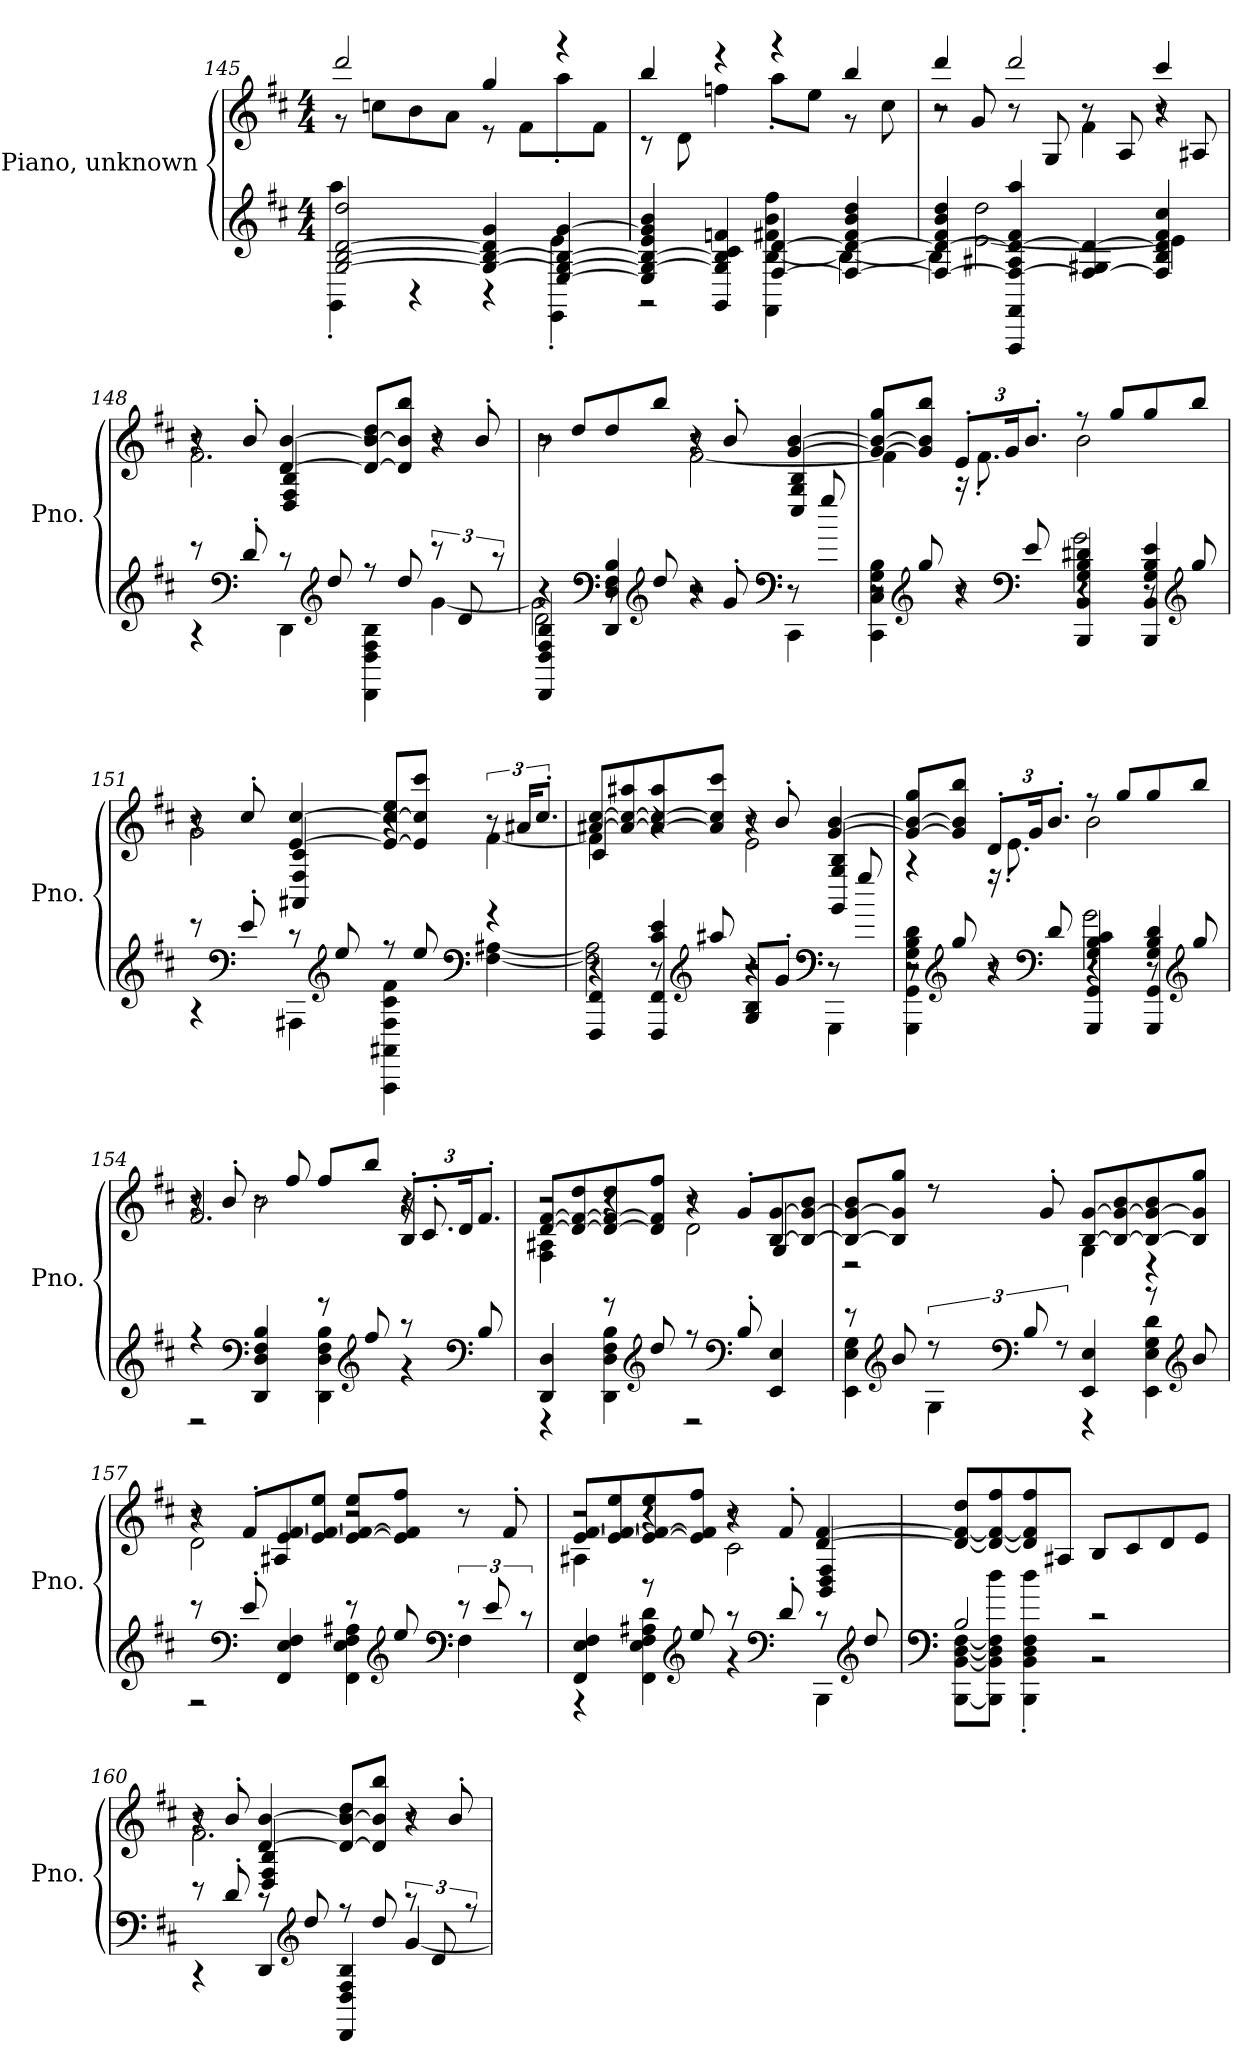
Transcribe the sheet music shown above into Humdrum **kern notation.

**kern	**kern
*part1	*part1
*staff2	*staff1
*I"Piano, unknown	*
*I'Pno.	*
!!LO:LB:g=z
*clefG2	*clefG2
*k[f#c#]	*k[f#c#]
*M4/4	*M4/4
=145	=145
*^	*^
[2G/ [2B/ [2d/ 2dd/	4GG\' 4aa\'	2ddd/	8r
.	.	.	8ccn\L
.	4r	.	8b\
.	.	.	8a\J
4G/_ 4B/_ 4d/] 4g/	4r	4gg/	8r
.	.	.	8f#\L
[4E/ 4G/_ 4B/_ [4g/	4EE\' 4e\'	4r	8aa'\
.	.	.	8f#\J
=146	=146	=146	=146
4E/] 4G/_ 4B/_ 4e/ 4g/] 4b/	2r	4bb/	8r
.	.	.	8d\
4GG/ 4G/] 4B/] 4c#/ 4fn/	.	4r	4ffn\
[4F#/ [4d/	4FF#\ [4B\ 4f#X\ 4b\ 4ff#\	4r	8aa'\L
.	.	.	8ee\J
4F#/_ 4d/_ 4f#/ 4b/ 4dd/	4B\_	4bb/	8r
.	.	.	8cc#\
=147	=147	=147	=147
*	*	*	*^
4F#/_ 4d/_ 4f#/ 4b/ 4dd/	4B\]	4ddd/	2r	8r
.	.	.	.	8g/
4FFF#/ 4FF#/ 4F#/_ 4A#X/ 4d/_ 4f#/ 4aa/	[2e\ 2dd\	2ddd/	.	8r
.	.	.	.	8G/
4F#/_ 4G#X/ 4d/_	.	.	4f#\	8r
.	.	.	.	8A/
4F#/] 4B/ 4d/] 4f#/ 4cc#/	4e\]	4ccc#/	4r	8r
.	.	.	.	8A#X/
!!LO:LB:g=z	!!	!!
=148	=148	=148	=148	=148
8r	4r	8r	2.f#\	4r
*clefF4	*	*	*	*
8d'/	.	8b'/	.	.
8r	4DD\	[4d/ [4b/	.	4D/ 4F#/ 4B/
*clefG2	*	*	*	*
8dd/	.	.	.	.
8r	4DD\ 4D\ 4F#\ 4B\	8d/_ 8b/_ 8dd/L	.	2r
8dd/	.	8d/] 8b/] 8bb/J	.	.
12r	[4g\	8r	4r	.
12d/	.	.	.	.
.	.	8b'/	.	.
12r	.	.	.	.
=149	=149	=149	=149	=149
*^	*^	*	*	*
4DD/ 4D/ 4F#/ 4B/	2d\	4r	2g\]	8r	2b\	2r
.	.	.	.	8dd/L	.	.
*clefF4	*	*	*	*	*	*
8r	.	4DD/ 4D/ 4F#/ 4B/	.	8dd/	.	.
*clefG2	*	*	*	*	*	*
8dd/	.	.	.	8bb/J	.	.
8r	2r	2r	4r	8r	[2f#\	4r
8g'/	.	.	.	8b'/	.	.
*clefF4	*	*	*	*	*	*
8r	.	.	4CC#\	[4g/ [4b/	.	4C#/ 4G/ 4B/
8gg/	.	.	.	.	.	.
*	*	*v	*v	*	*	*
*	*	*	*	*v	*v
!!LO:PB:g=z
=150	=150	=150	=150	=150
8r	4CC#\ 4C#\ 4G\ 4B\	2r	8g/_ 8b/_ 8gg/L	4f#\]
*clefG2	*	*	*	*
8gg/	.	.	8g/] 8b/] 8bb/J	.
*	*	*	*Xbrackettup	*
8r	4r	.	12e'/L	16r
.	.	.	.	8.f#'\
.	.	.	24g/K	.
*clefF4	*	*	*	*
8e/	.	.	12.b'/J	.
4BBB/ 4BB/ 4G/ 4B/ 4d#X/	2g\	4r	8r	2b\
.	.	.	8gg/L	.
8r	.	4BBB/ 4BB/ 4G/ 4B/ 4e/	8gg/	.
*clefG2	*	*	*	*
8gg/	.	.	8bb/J	.
*	*v	*v	*	*
=151	=151	=151	=151
*	*	*	*^
8r	4r	8r	2g\	4r
*clefF4	*	*	*	*
8e'/	.	8cc#'/	.	.
8r	4AAA#X\	[4e/ [4cc#/	.	4AA#X/ 4F#/ 4c#/
*clefG2	*	*	*	*
8ee/	.	.	.	.
8r	4AAA#\ 4AA#X\ 4F#\ 4c#\ 4f#\	8e/_ 8cc#/_ 8ee/L	4r	2r
8ee/	.	8e/] 8cc#/] 8ccc#/J	.	.
*clefF4	*	*	*	*
*	*	*brackettup	*	*
4r	[4F#\ [4A#X\	12r	[4f#\	.
.	.	24a#X/KL	.	.
.	.	12.cc#'/J	.	.
!!LO:LB:g=z	!!	!!
=152	=152	=152	=152	=152
*	*^	*	*	*
4FFF#/ 4FF#/	2F#\] 2A#\]	4r	[8a#X/ [8cc#/L	4f#\]	4c#/
.	.	.	8a#/_ 8cc#/_ 8aa#X/	.	.
8r	.	4FFF#/ 4FF#/ 4c#/ 4e/	8a#/_ 8cc#/_ 8aa#/	4r	4r
*clefG2	*	*	*	*	*
8aa#X/	.	.	8a#/] 8cc#/] 8ccc#/J	.	.
8G/ 8B/L	4r	2r	8r	2e\	4r
8g'/J	.	.	8b'/	.	.
*clefF4	*	*	*	*	*
8r	4GGG\	.	[4g/ [4b/	.	4GG/ 4G/ 4B/
8gg/	.	.	.	.	.
*	*	*	*	*v	*v
=153	=153	=153	=153	=153
8r	4GGG\ 4GG\ 4G\ 4B\ 4d\	2r	8g/_ 8b/_ 8gg/L	4r
*clefG2	*	*	*	*
8gg/	.	.	8g/] 8b/] 8bb/J	.
*	*	*	*Xbrackettup	*
8r	4r	.	12d'/L	16r
.	.	.	.	8.e'\
.	.	.	24g/K	.
*clefF4	*	*	*	*
8d/	.	.	12.b'/J	.
4GGG/ 4GG/ 4G/ 4B/ 4c#/	2g\	4r	8r	2b\
.	.	.	8gg/L	.
8r	.	4GGG/ 4GG/ 4G/ 4B/ 4d/	8gg/	.
*clefG2	*	*	*	*
8gg/	.	.	8bb/J	.
*	*v	*v	*	*
!!LO:LB:g=z
=154	=154	=154	=154
*	*	*	*^
4r	2r	8r	4r	2.f#/
.	.	8b'/	.	.
*clefF4	*	*	*	*
4DD/ 4D/ 4F#/ 4B/	.	8r	2b\	.
.	.	8ff#/	.	.
8r	4DD\ 4D\ 4F#\ 4B\	8ff#/L	.	.
*clefG2	*	*	*	*
8ff#/	.	8bb/J	.	.
8r	4r	12B'/L	4r	16r
.	.	.	.	8.c#'/
.	.	24d/K	.	.
*clefF4	*	*	*	*
8B/	.	12.f#'/J	.	.
=155	=155	=155	=155	=155
4DD/ 4D/	4r	[8d/ [8f#/L	4F#\ 4A#X\	2r
.	.	8d/_ 8f#/_ 8dd/	.	.
8r	4DD\ 4D\ 4F#\ 4B\	8d/_ 8f#/_ 8dd/	4r	.
*clefG2	*	*	*	*
8dd/	.	8d/] 8f#/] 8ff#/J	.	.
8r	2r	8r	2d\	4r
*clefF4	*	*	*	*
8B'/	.	8g'/L	.	.
4EE/ 4E/	.	[8B/ [8g/	.	4G/
.	.	8B/_ 8g/_ 8b/J	.	.
*	*	*	*v	*v
!!LO:LB:g=z
=156	=156	=156	=156
8r	4EE\ 4E\ 4G\	8B/_ 8g/_ 8b/L	2r
*clefG2	*	*	*
8b/	.	8B/] 8g/] 8gg/J	.
12r	4G\	8r	.
*clefF4	*	*	*
12B/	.	.	.
.	.	8g'/	.
12r	.	.	.
4EE/ 4E/	4r	[8B/ [8g/L	4G\
.	.	8B/_ 8g/_ 8b/	.
8r	4EE\ 4E\ 4G\ 4d\	8B/_ 8g/_ 8b/	4r
*clefG2	*	*	*
8b/	.	8B/] 8g/] 8gg/J	.
=157	=157	=157	=157
*	*	*	*^
8r	2r	8r	2d\	4r
*clefF4	*	*	*	*
8e'/	.	8f#'/L	.	.
4FF#/ 4E/ 4F#/	.	[8e/ [8f#/	.	4A#X/
.	.	8e/_ 8f#/_ 8ee/J	.	.
8r	4FF#\ 4E\ 4F#\ 4A#X\	8e/_ 8f#/_ 8ee/L	2r	2r
*clefG2	*	*	*	*
8ee/	.	8e/] 8f#/] 8ff#/J	.	.
*clefF4	*	*	*	*
12r	4F#\	8r	.	.
12e/	.	.	.	.
.	.	8f#'/	.	.
12r	.	.	.	.
!!LO:LB:g=z	!!	!!
=158	=158	=158	=158	=158
4FF#/ 4E/ 4F#/	4r	[8e/ [8f#/L	4A#X\	2r
.	.	8e/_ 8f#/_ 8ee/	.	.
8r	4FF#\ 4E\ 4F#\ 4A#X\ 4d\	8e/_ 8f#/_ 8ee/	4r	.
*clefG2	*	*	*	*
8ee/	.	8e/] 8f#/] 8ff#/J	.	.
8r	4r	8r	2c#\	4r
*clefF4	*	*	*	*
8d'/	.	8f#'/	.	.
8r	4BBB\	[4d/ [4f#/	.	4BB/ 4D/ 4F#/
*clefG2	*	*	*	*
8dd/	.	.	.	.
*	*	*v	*v	*v
=159	=159	=159
*clefF4	*	*
2B/	[8BBB\ [8BB\ [8D\ [8F#\L	8d/_ 8f#/_ 8dd/L
.	8BBB\] 8BB\] 8D\] 8F#\] 8dd\J	8d/_ 8f#/_ 8ff#/
.	4BBB\' 4BB\' 4D\' 4F#\' 4dd\'	8d/] 8f#/] 8ff#/
.	.	8A#X/J
2r	2r	8B/L
.	.	8c#/
.	.	8d/
.	.	8e/J
=160	=160	=160
*	*	*^
*	*	*	*^
8r	4r	8r	2.f#\	4r
8d'/	.	8b'/	.	.
8r	4DD/	[4d/ [4b/	.	4D/ 4F#/ 4B/
*clefG2	*	*	*	*
8dd/	.	.	.	.
8r	4DD/ 4D/ 4F#/ 4B/	8d/_ 8b/_ 8dd/L	.	2r
8dd/	.	8d/] 8b/] 8bb/J	.	.
12r	[4g/	8r	4r	.
12d/	.	.	.	.
.	.	8b'/	.	.
12r	.	.	.	.
*v	*v	*	*	*
*	*v	*v	*v
=	=
*-	*-
